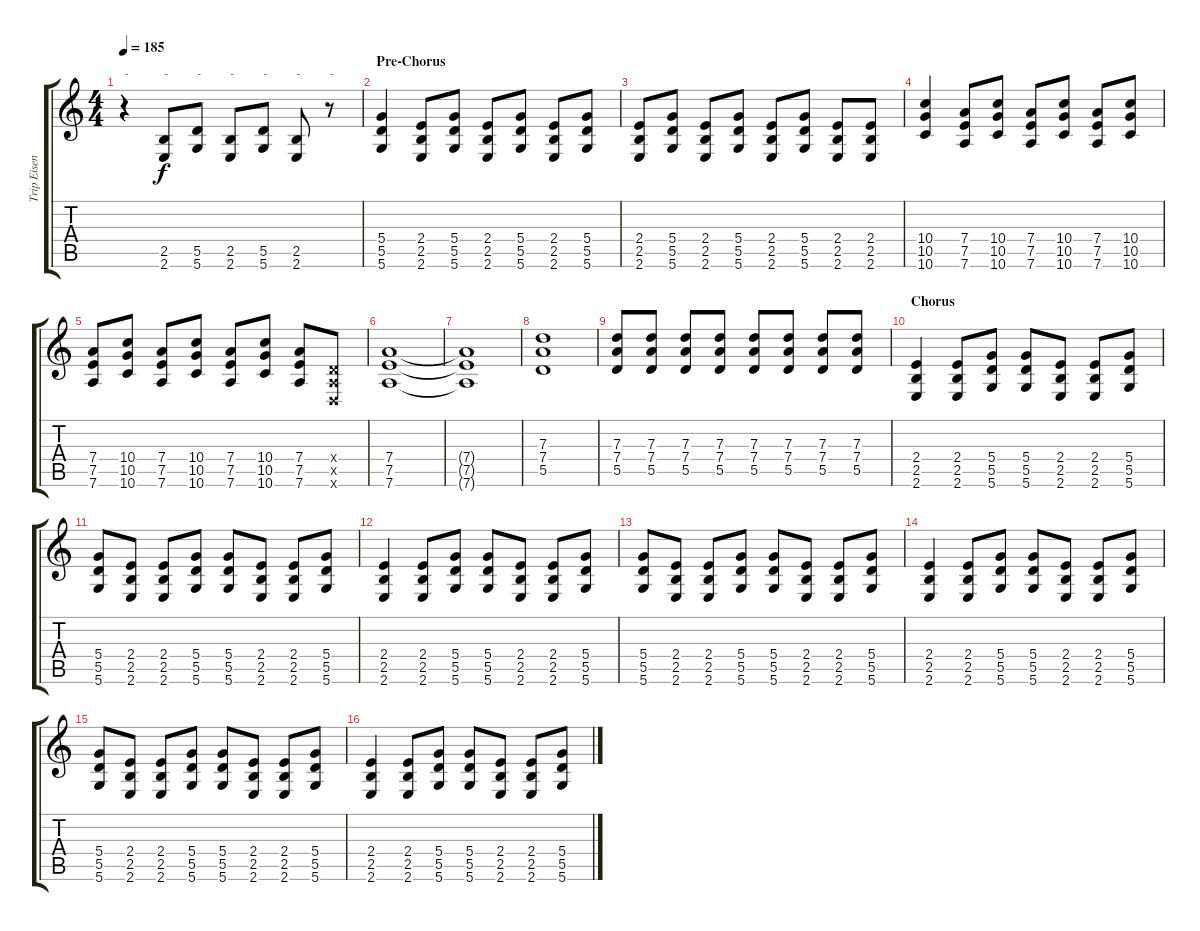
\track ("Trip Eisen/Ace" "Trip Eisen") {instrument distortionguitar}
\staff {score tabs}
\tuning (E4 B3 G3 D3 A2 D2) {hide}
\ts (4 4)
\tempo 185
\clef g2
\ks c
r.4{txt "-" dy f} (2.5 2.6).8{txt "-"} (5.5 5.6).8{txt "-"} (2.5 2.6).8{txt "-"} (5.5 5.6).8{txt "-"} (2.5 2.6).8{txt "-"} r.8{txt "-"} |
\section ("" "Pre-Chorus")
(5.4 5.5 5.6).4 (2.4 2.5 2.6).8 (5.4 5.5 5.6).8 (2.4 2.5 2.6).8 (5.4 5.5 5.6).8 (2.4 2.5 2.6).8 (5.4 5.5 5.6).8 |
(2.4 2.5 2.6).8 (5.4 5.5 5.6).8 (2.4 2.5 2.6).8 (5.4 5.5 5.6).8 (2.4 2.5 2.6).8 (5.4 5.5 5.6).8 (2.4 2.5 2.6).8 (2.4 2.5 2.6).8 |
(10.4 10.5 10.6).4 (7.4 7.5 7.6).8 (10.4 10.5 10.6).8 (7.4 7.5 7.6).8 (10.4 10.5 10.6).8 (7.4 7.5 7.6).8 (10.4 10.5 10.6).8 |
(7.4 7.5 7.6).8 (10.4 10.5 10.6).8 (7.4 7.5 7.6).8 (10.4 10.5 10.6).8 (7.4 7.5 7.6).8 (10.4 10.5 10.6).8 (7.4 7.5 7.6).8 (0.4{x} 0.5{x} 0.6{x}).8 |
(7.4 7.5 7.6).1 |
(7.4{t} 7.5{t} 7.6{t}).1 |
(7.3 7.4 5.5).1 |
(7.3 7.4 5.5).8 (7.3 7.4 5.5).8 (7.3 7.4 5.5).8 (7.3 7.4 5.5).8 (7.3 7.4 5.5).8 (7.3 7.4 5.5).8 (7.3 7.4 5.5).8 (7.3 7.4 5.5).8 |
\section ("" "Chorus")
(2.4 2.5 2.6).4 (2.4 2.5 2.6).8 (5.4 5.5 5.6).8 (5.4 5.5 5.6).8 (2.4 2.5 2.6).8 (2.4 2.5 2.6).8 (5.4 5.5 5.6).8 |
(5.4 5.5 5.6).8 (2.4 2.5 2.6).8 (2.4 2.5 2.6).8 (5.4 5.5 5.6).8 (5.4 5.5 5.6).8 (2.4 2.5 2.6).8 (2.4 2.5 2.6).8 (5.4 5.5 5.6).8 |
(2.4 2.5 2.6).4 (2.4 2.5 2.6).8 (5.4 5.5 5.6).8 (5.4 5.5 5.6).8 (2.4 2.5 2.6).8 (2.4 2.5 2.6).8 (5.4 5.5 5.6).8 |
(5.4 5.5 5.6).8 (2.4 2.5 2.6).8 (2.4 2.5 2.6).8 (5.4 5.5 5.6).8 (5.4 5.5 5.6).8 (2.4 2.5 2.6).8 (2.4 2.5 2.6).8 (5.4 5.5 5.6).8 |
(2.4 2.5 2.6).4 (2.4 2.5 2.6).8 (5.4 5.5 5.6).8 (5.4 5.5 5.6).8 (2.4 2.5 2.6).8 (2.4 2.5 2.6).8 (5.4 5.5 5.6).8 |
(5.4 5.5 5.6).8 (2.4 2.5 2.6).8 (2.4 2.5 2.6).8 (5.4 5.5 5.6).8 (5.4 5.5 5.6).8 (2.4 2.5 2.6).8 (2.4 2.5 2.6).8 (5.4 5.5 5.6).8 |
(2.4 2.5 2.6).4 (2.4 2.5 2.6).8 (5.4 5.5 5.6).8 (5.4 5.5 5.6).8 (2.4 2.5 2.6).8 (2.4 2.5 2.6).8 (5.4 5.5 5.6).8
